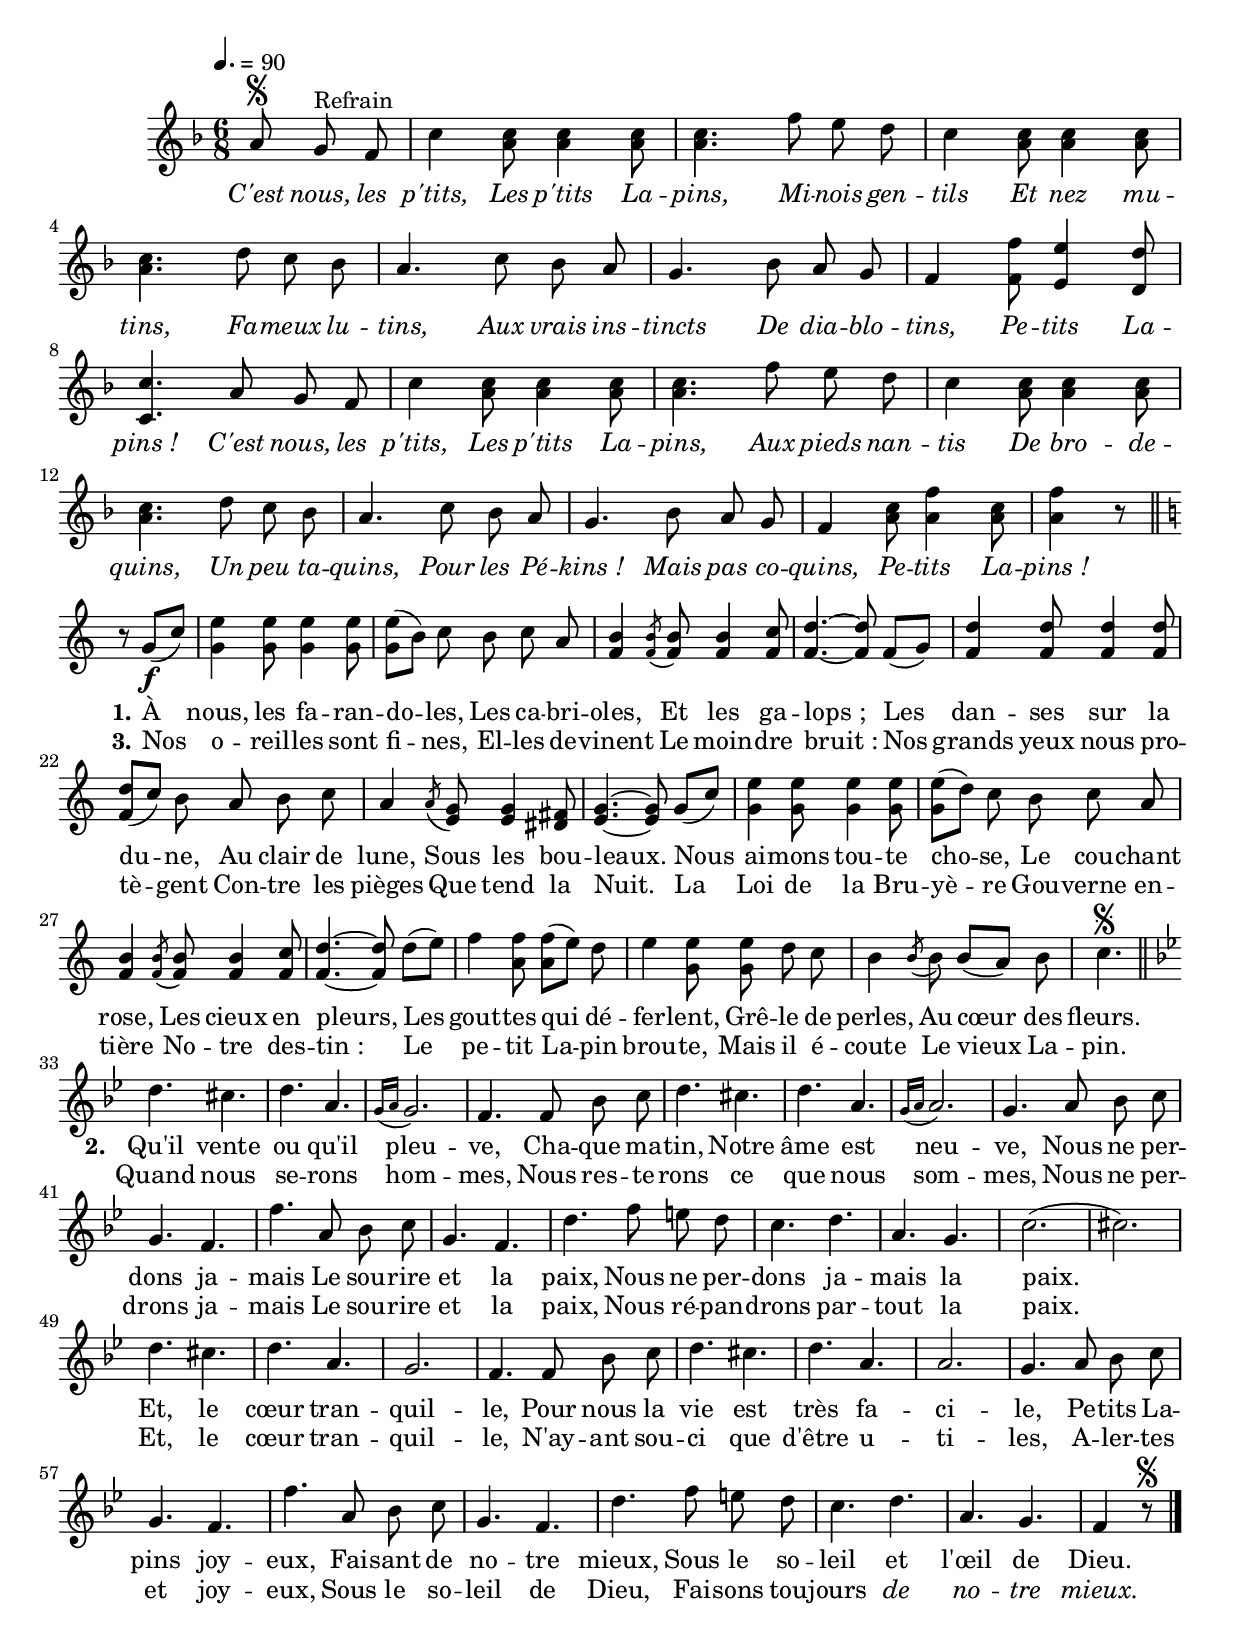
\version "2.16"
\include "italiano.ly"

\header {
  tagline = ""
  composer = ""
}                                        

MetriqueArmure = {
  \tempo 4.=90
  \time 6/8
  \key fa \major
}

italique = { \override Score . LyricText #'font-shape = #'italic }

roman = { \override Score . LyricText #'font-shape = #'roman }

MusiqueRefrain = \relative do'' {
  \partial 8*3 la8\segno sol^"Refrain" fa
  do'4 <do la>8 <do la>4 <do la>8
  <do la>4. fa8 mi re
  do4 <do la>8 <do la>4 <do la>8
  <do la>4. re8 do sib
  la4. do8 sib la
  sol4. sib8 la sol
  fa4 <fa fa'>8 <mi mi'>4 <re re'>8
  <do do'>4. la'8 sol fa
  do'4 <do la>8 <do la>4 <do la>8
  <do la>4. fa8 mi re
  do4 <do la>8 <do la>4 <do la>8
  <la do>4. re8 do sib
  la4. do8 sib la
  sol4. sib8 la sol
  fa4 <la do>8 <la fa'>4 <la do>8
  <la fa'>4 r8 \bar "||"
}

AirA = \relative do'' {
  \key do \major
  r8 sol8[(\f do])
  <sol mi'>4 <sol mi'>8 <sol mi'>4 <sol mi'>8
  <sol mi'>8[( si]) do si do la
  <fa si>4 \acciaccatura <fa si>8 <fa si>8 <fa si>4 <fa do'>8
  <fa re'>4.~ <fa re'>8 fa[( sol])
  <fa re'>4 <fa re'>8 <fa re'>4 <fa re'>8
  <fa re'>8[( do']) si la si do
  la4 \acciaccatura la8 <mi sol>8 <mi sol>4 <red fad>8
  <mi sol>4.~ <mi sol>8 sol[( do])
  <sol mi'>4 <sol mi'>8 <sol mi'>4 <sol mi'>8
  <sol mi'>8[( re']) do si do la
  <fa si>4 \acciaccatura <fa si>8 <fa si>8 <fa si>4 <fa do'>8
  <fa re'>4.~ <fa re'>8 re'[( mi])
  fa4 <la, fa'>8 <la fa'>[( mi']) re
  mi4 <sol, mi'>8 <sol mi'> re' do
  si4 \acciaccatura si8 si8 si[( la]) si
  \set Timing.measureLength = #(ly:make-moment 3 8)
  do4.\segno \bar "||"
}

AirB = \relative do'' {
  \set Timing.measureLength = #(ly:make-moment 6 8)
  \key sib \major
  re4. dod
  re4. la
  \acciaccatura {sol16[ la]} sol2.
  fa4. fa8 sib do
  re4. dod
  re4. la
  \acciaccatura {sol16[ la]} la2.
  sol4. la8 sib do
  sol4. fa
  fa'4. la,8 sib do
  sol4. fa
  re'4. fa8 mi re
  do4. re
  la4. sol
  do2.(
  dod2.)
  re4. dod
  re4. la
  sol2.
  fa4. fa8 sib do
  re4. dod
  re4. la
  la2.
  sol4. la8 sib do
  sol4. fa
  fa'4. la,8 sib do
  sol4. fa
  re'4. fa8 mi re
  do4. re
  la4. sol
  fa4 r8\segno \bar "|."
}

Refrain = \lyricmode {
  \italique
  C'est nous, les p'tits,
  Les p'tits La -- pins,
  Mi -- nois gen -- tils
  Et nez mu -- tins,
  Fa -- meux lu -- tins,
  Aux vrais ins -- tincts
  De dia -- blo -- tins,
  Pe -- tits La -- pins_!
  C'est nous, les p'tits,
  Les p'tits La -- pins,
  Aux pieds nan -- tis
  De bro -- de -- quins,
  Un peu ta -- quins,
  Pour les Pé -- kins_!
  Mais pas co -- quins,
  Pe -- tits La -- pins_!
}

CoupletI = \lyricmode {
  \roman
  \set stanza = "1."
  À nous, les fa -- ran -- do -- les,
  Les ca -- bri -- oles,
  Et les ga -- lops_;
  Les dan -- ses sur la du -- ne,
  Au clair de lune,
  Sous les bou -- leaux.
  Nous ai -- mons tou -- te cho -- se,
  Le cou -- chant rose,
  Les cieux en pleurs,
  Les gout -- tes qui dé -- fer -- lent,
  Grê -- le de perles,
  Au cœur des fleurs.
}

CoupletII = \lyricmode {
  \set stanza = "2."
  Qu'il vente ou qu'il pleu -- ve,
  Cha -- que  ma -- tin,
  Notre âme est neu -- ve,
  Nous ne per -- dons ja -- mais
  Le sou -- rire et la paix,
  Nous ne per -- dons ja -- mais la paix.
  Et, le cœur tran -- quil -- le,
  Pour nous la vie est très fa -- ci -- le,
  Pe -- tits La -- pins joy -- eux,
  Fai -- sant de no -- tre mieux,
  Sous le so -- leil {\roman et l'œil de Dieu. }
}

CoupletIII = \lyricmode {
  \set stanza = "3."
  Nos o -- reil -- les sont fi -- nes,
  El -- les de -- vinent
  Le moin -- dre bruit_:
  Nos grands yeux nous pro -- tè -- gent
  Con -- tre les pièges
  Que tend la Nuit.
  La Loi de la Bru -- yè -- re
  Gou -- verne en -- tière
  No -- tre des -- tin_:
  Le pe -- tit La -- pin brou -- te,
  Mais il é -- coute
  Le vieux La -- pin.
}

CoupletIV = \lyricmode {
  Quand nous se -- rons hom -- mes,
  Nous res -- te -- rons ce que nous som -- mes,
  Nous ne per -- drons ja -- mais
  Le sou -- rire et la paix,
  Nous ré -- pan -- drons par -- tout la paix.
  Et, le cœur tran -- quil -- le,
  N'ay -- ant sou -- ci que d'être u -- ti -- les,
  A -- ler -- tes et joy -- eux,
  Sous le so -- leil de Dieu,
  Fai -- sons tou -- jours \markup {\italic de} \markup {\italic no} -- \markup {\italic tre} \markup {\italic mieux.}
}

\score{
  \new Staff <<
    \set Staff.midiInstrument = "flute"
    { \new Voice = "refrain" {
      \override Score.PaperColumn #'keep-inside-line = ##t
      \autoBeamOff
      \MetriqueArmure
      \MusiqueRefrain
     }
    \break
    \new Voice = "airA" {
      \autoBeamOff
      \AirA
    }
    \break
    \new Voice = "airB" {
      \autoBeamOff
      \AirB
    }
    }
    \new Lyrics \lyricsto refrain {
      \Refrain
    }
    \new Lyrics \lyricsto airA {
      \CoupletI
    }
    \new Lyrics \lyricsto airA {
      \CoupletIII
    }
    \new Lyrics \lyricsto airB {
      \CoupletII
    }
    \new Lyrics \lyricsto airB {
      \CoupletIV
    }
  >>
  \layout{}
  \midi{}
}
